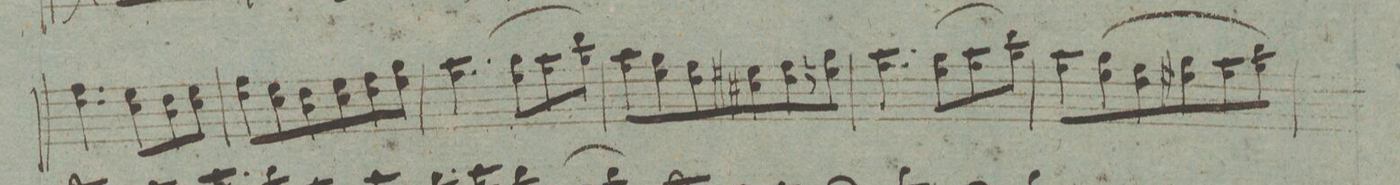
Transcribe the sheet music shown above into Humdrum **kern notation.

**kern
*I"Fagotti
*clefF4
*k[f#]
*M3/4
4.A 4.F#\
8GL 8E\
8F# 8D\
8GJ 8E\
=112
8AL 8F#\
8G 8E\
8F# 8D\
8G 8E\
8A 8F#\
8BJ 8G\
=113
4.c 4.A\
(8BL 8G\
8c 8A\
8dJ 8B\)
=114
8cL 8A\
8B 8G\
8A 8F#\
8G#X 8E#X\
8A 8F#\
8BJ 8Gn\
=115
4.c 4.A\
(8BL 8G\
8c 8A\
8dJ 8B\)
=116
8cL 8A\
(8B 8G\
8A 8F#\
8B 8G#X\
8c 8A\
8dJ 8B\)
=117
*-
